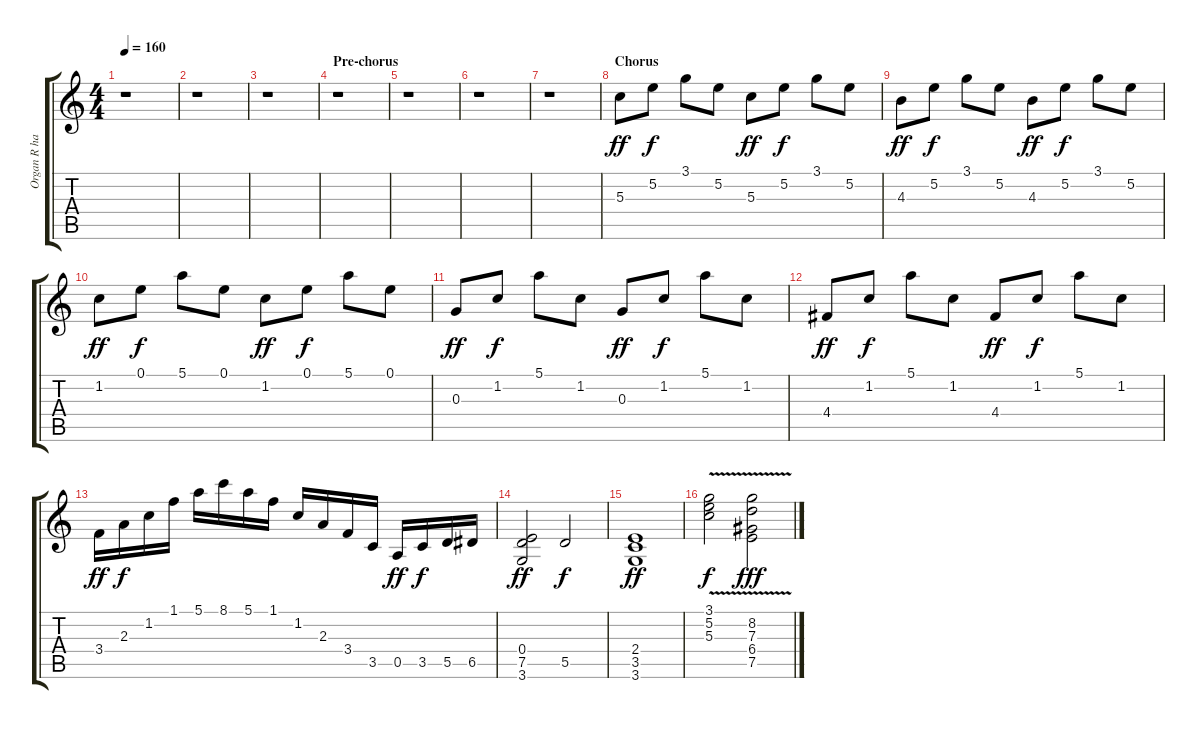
\track ("Organ R hand" "Organ R ha") {instrument rockorgan}
\staff {score tabs}
\tuning (E5 B4 G4 D4 A3 E3) {hide}
\ts (4 4)
\tempo 160
\clef g2
\ks c
r.1{dy f} |
r.1 |
r.1 |
\section ("" "Pre-chorus")
r.1 |
r.1 |
r.1 |
r.1 |
\section ("" "Chorus")
5.3.8{dy ff} 5.2.8{dy f} 3.1.8 5.2.8 5.3.8{dy ff} 5.2.8{dy f} 3.1.8 5.2.8 |
4.3.8{dy ff} 5.2.8{dy f} 3.1.8 5.2.8 4.3.8{dy ff} 5.2.8{dy f} 3.1.8 5.2.8 |
1.2.8{dy ff} 0.1.8{dy f} 5.1.8 0.1.8 1.2.8{dy ff} 0.1.8{dy f} 5.1.8 0.1.8 |
0.3.8{dy ff} 1.2.8{dy f} 5.1.8 1.2.8 0.3.8{dy ff} 1.2.8{dy f} 5.1.8 1.2.8 |
4.4.8{dy ff} 1.2.8{dy f} 5.1.8 1.2.8 4.4.8{dy ff} 1.2.8{dy f} 5.1.8 1.2.8 |
3.4.16{dy ff} 2.3.16{dy f} 1.2.16 1.1.16 5.1.16 8.1.16 5.1.16 1.1.16 1.2.16 2.3.16 3.4.16 3.5.16 0.5.16{dy ff} 3.5.16{dy f} 5.5.16 6.5.16 |
(0.4 7.5 3.6).2{dy ff} 5.5.2{dy f} |
(2.4 3.5 3.6).1{dy ff} |
(3.1{v} 5.2{v} 5.3{v}).2{dy f} (8.2{v} 7.3{v} 6.4{v} 7.5{v}).2{dy fff}
